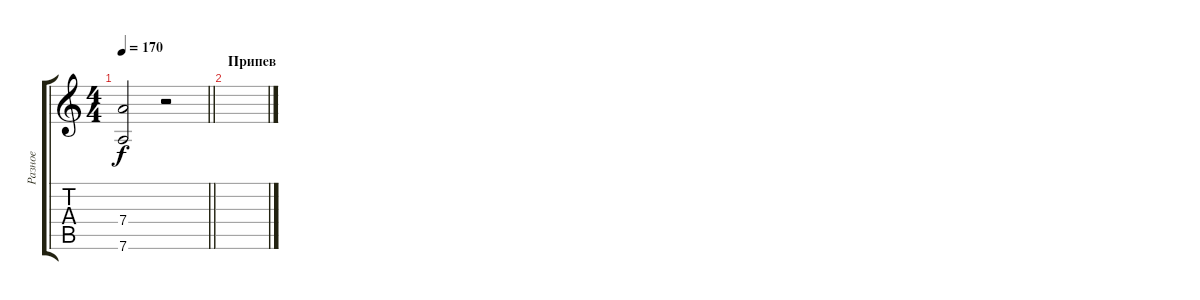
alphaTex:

\track ("Разное" "Разное") {instrument overdrivenguitar}
\staff {score tabs}
\tuning (E4 B3 G3 D3 A2 D2) {hide}
\ts (4 4)
\tempo 170
\clef g2
\barLineRight lightlight
\ks c
(7.4{t} 7.6{t}).2{dy f} r.2{instrument overdrivenguitar} |
\section ("" "Припев")
